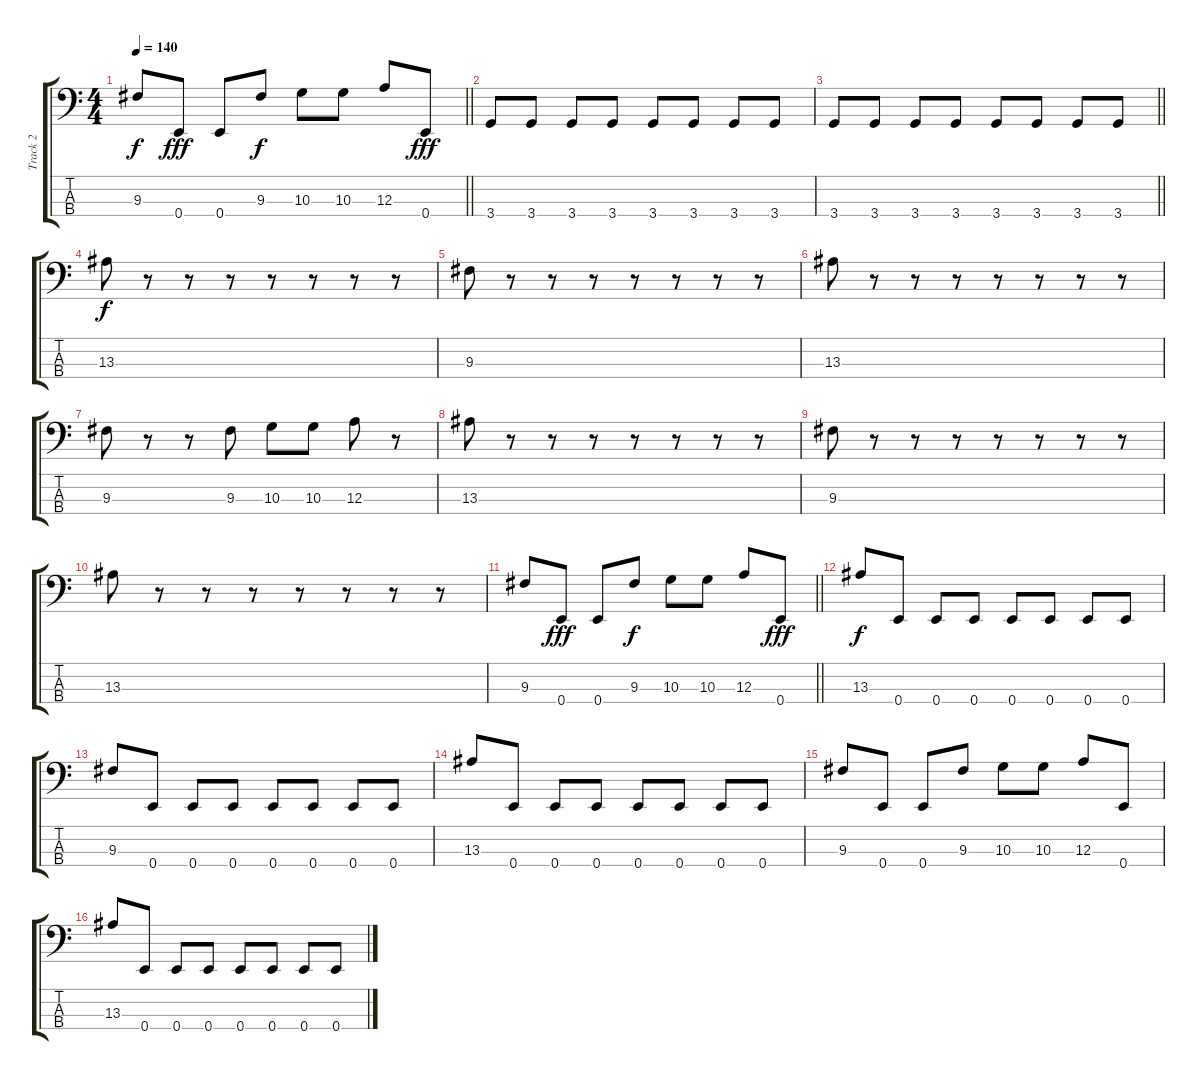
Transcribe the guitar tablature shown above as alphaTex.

\track ("Track 2" "Track 2") {instrument electricbassfinger}
\staff {score tabs}
\tuning (G2 D2 A1 E1) {hide}
\ts (4 4)
\tempo 140
\clef f4
\barLineRight lightlight
\ks c
9.3.8{dy f} 0.4.8{dy fff} 0.4.8 9.3.8{dy f} 10.3.8 10.3.8 12.3.8 0.4.8{dy fff} |
\section ("" "")
3.4.8 3.4.8 3.4.8 3.4.8 3.4.8 3.4.8 3.4.8 3.4.8 |
\barLineRight lightlight
3.4.8 3.4.8 3.4.8 3.4.8 3.4.8 3.4.8 3.4.8 3.4.8 |
\section ("" "")
13.3.8{dy f} r.8 r.8 r.8 r.8 r.8 r.8 r.8 |
9.3.8 r.8 r.8 r.8 r.8 r.8 r.8 r.8 |
13.3.8 r.8 r.8 r.8 r.8 r.8 r.8 r.8 |
9.3.8 r.8 r.8 9.3.8 10.3.8 10.3.8 12.3.8 r.8 |
13.3.8 r.8 r.8 r.8 r.8 r.8 r.8 r.8 |
9.3.8 r.8 r.8 r.8 r.8 r.8 r.8 r.8 |
13.3.8 r.8 r.8 r.8 r.8 r.8 r.8 r.8 |
\barLineRight lightlight
9.3.8 0.4.8{dy fff} 0.4.8 9.3.8{dy f} 10.3.8 10.3.8 12.3.8 0.4.8{dy fff} |
\section ("" "")
13.3.8{dy f} 0.4.8 0.4.8 0.4.8 0.4.8 0.4.8 0.4.8 0.4.8 |
9.3.8 0.4.8 0.4.8 0.4.8 0.4.8 0.4.8 0.4.8 0.4.8 |
13.3.8 0.4.8 0.4.8 0.4.8 0.4.8 0.4.8 0.4.8 0.4.8 |
9.3.8 0.4.8 0.4.8 9.3.8 10.3.8 10.3.8 12.3.8 0.4.8 |
13.3.8 0.4.8 0.4.8 0.4.8 0.4.8 0.4.8 0.4.8 0.4.8
